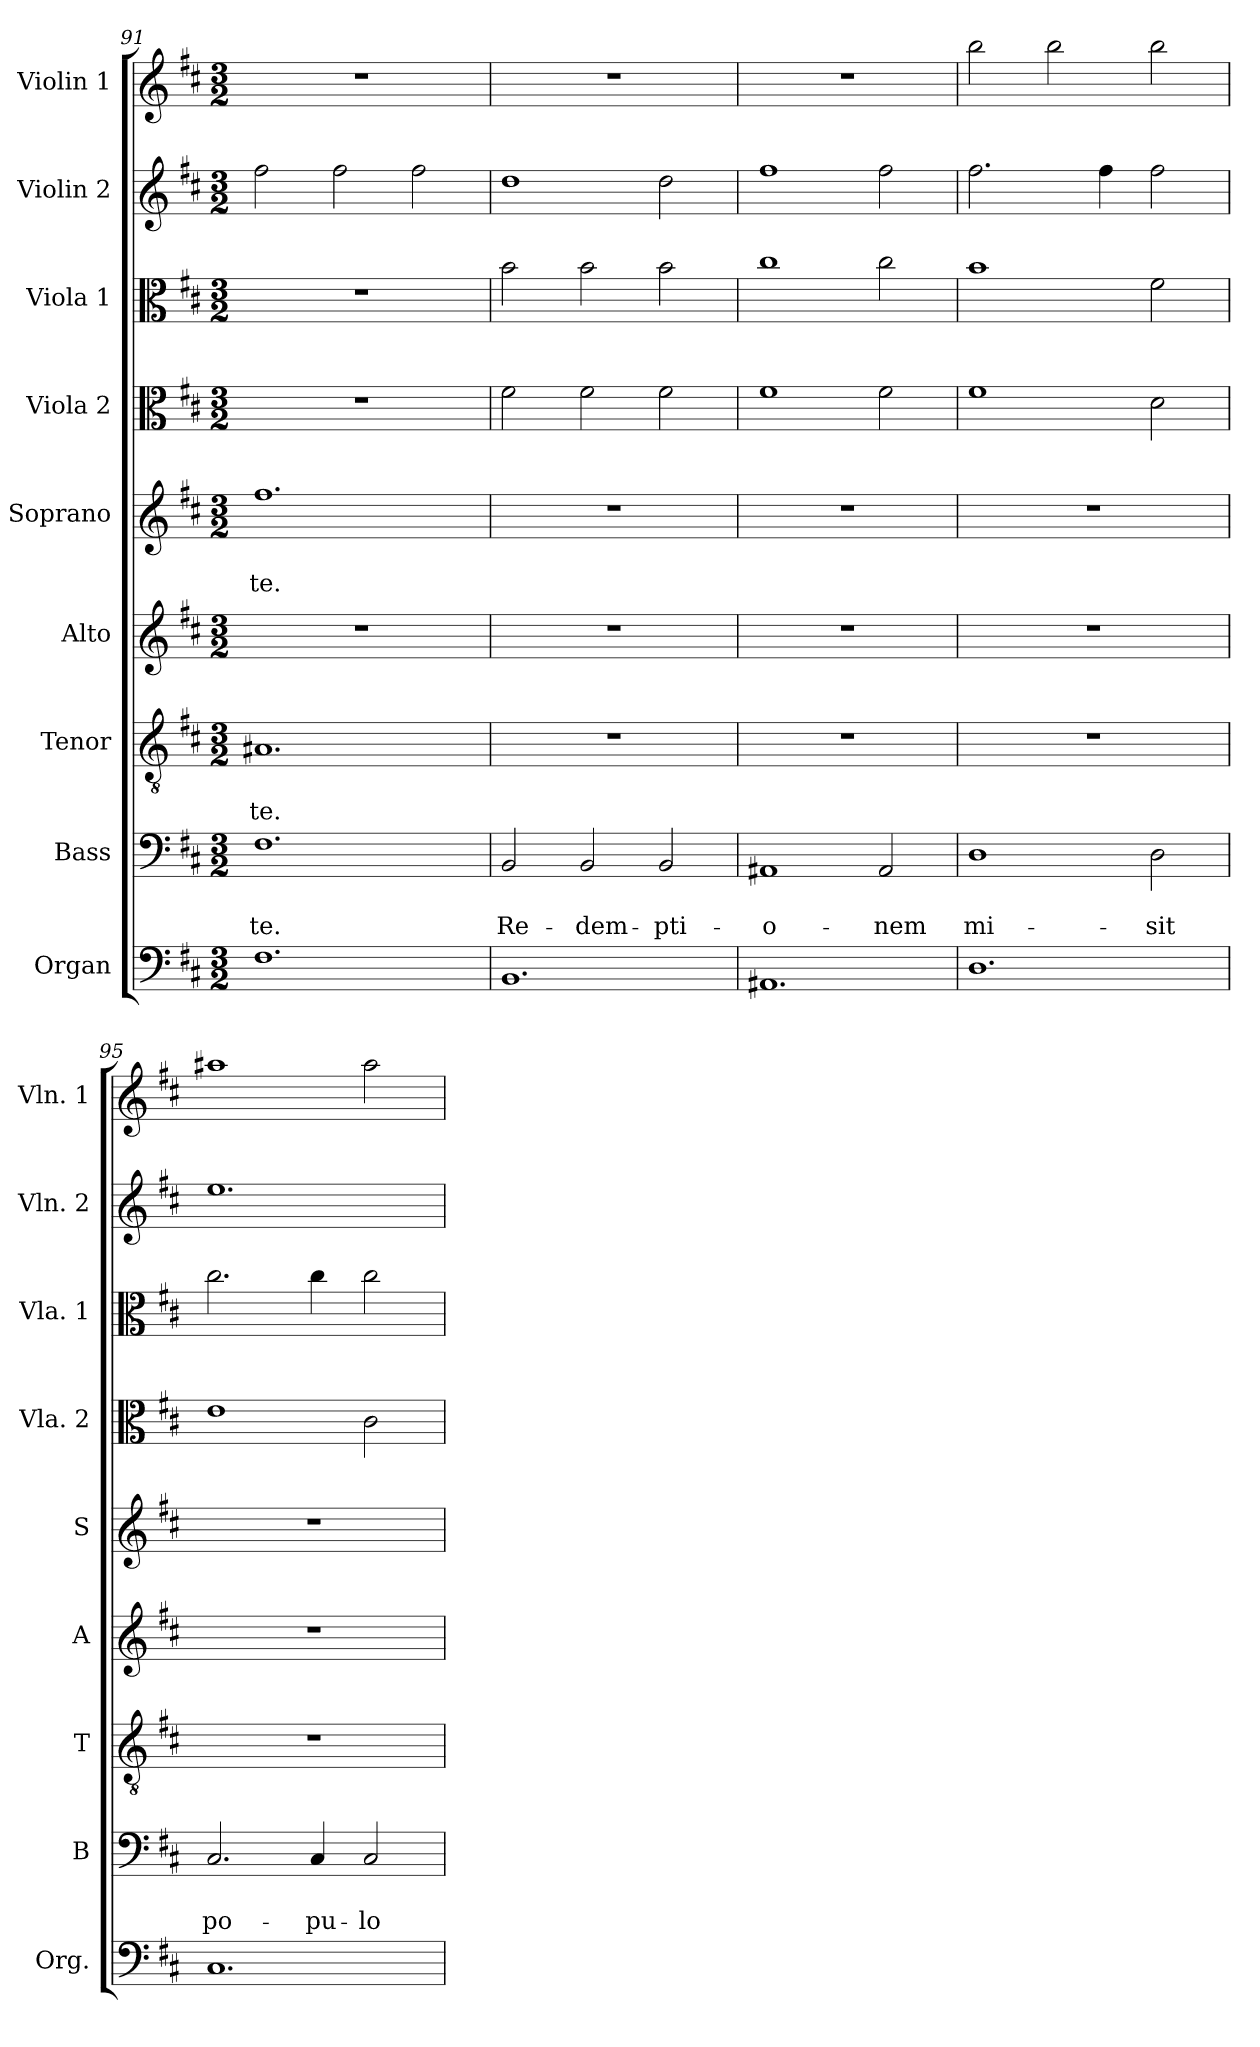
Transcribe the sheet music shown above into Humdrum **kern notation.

**kern	**kern	**text	**text	**kern	**text	**text	**kern	**kern	**text	**text	**kern	**kern	**kern	**kern
*part9	*part8	*part8	*part8	*part7	*part7	*part7	*part6	*part5	*part5	*part5	*part4	*part3	*part2	*part1
*staff9	*staff8	*staff8	*staff8	*staff7	*staff7	*staff7	*staff6	*staff5	*staff5	*staff5	*staff4	*staff3	*staff2	*staff1
*I"Organ	*I"Bass	*	*	*I"Tenor	*	*	*I"Alto	*I"Soprano	*	*	*I"Viola 2	*I"Viola 1	*I"Violin 2	*I"Violin 1
*I'Org.	*I'B	*	*	*I'T	*	*	*I'A	*I'S	*	*	*I'Vla. 2	*I'Vla. 1	*I'Vln. 2	*I'Vln. 1
*clefF4	*clefF4	*	*	*clefGv2	*	*	*clefG2	*clefG2	*	*	*clefC3	*clefC3	*clefG2	*clefG2
*k[f#c#]	*k[f#c#]	*	*	*k[f#c#]	*	*	*k[f#c#]	*k[f#c#]	*	*	*k[f#c#]	*k[f#c#]	*k[f#c#]	*k[f#c#]
*D:	*D:	*	*	*D:	*	*	*D:	*D:	*	*	*D:	*D:	*D:	*D:
*M3/2	*M3/2	*	*	*M3/2	*	*	*M3/2	*M3/2	*	*	*M3/2	*M3/2	*M3/2	*M3/2
=91	=91	=91	=91	=91	=91	=91	=91	=91	=91	=91	=91	=91	=91	=91
!	!	!	!LO:LY:b	!	!	!LO:LY:b	!	!	!	!LO:LY:b	!	!	!	!
1.F#	1.F#	.	-te.	1.A#X	.	-te.	1.r	1.ff#	.	-te.	1.r	1.r	2ff#\	1.r
.	.	.	.	.	.	.	.	.	.	.	.	.	2ff#\	.
.	.	.	.	.	.	.	.	.	.	.	.	.	2ff#\	.
!!LO:PB:g=z
=92	=92	=92	=92	=92	=92	=92	=92	=92	=92	=92	=92	=92	=92	=92
!	!	!	!LO:LY:b	!	!	!	!	!	!	!	!	!	!	!
1.BB	2BB/	.	Re-	1.r	.	.	1.r	1.r	.	.	2f#\	2b\	1dd	1.r
!	!	!	!LO:LY:b	!	!	!	!	!	!	!	!	!	!	!
.	2BB/	.	-dem-	.	.	.	.	.	.	.	2f#\	2b\	.	.
!	!	!	!LO:LY:b	!	!	!	!	!	!	!	!	!	!	!
.	2BB/	.	-pti-	.	.	.	.	.	.	.	2f#\	2b\	2dd\	.
=93	=93	=93	=93	=93	=93	=93	=93	=93	=93	=93	=93	=93	=93	=93
!	!	!	!LO:LY:b	!	!	!	!	!	!	!	!	!	!	!
1.AA#X	1AA#X	.	-o-	1.r	.	.	1.r	1.r	.	.	1f#	1cc#	1ff#	1.r
!	!	!	!LO:LY:b	!	!	!	!	!	!	!	!	!	!	!
.	2AA#/	.	-nem	.	.	.	.	.	.	.	2f#\	2cc#\	2ff#\	.
=94	=94	=94	=94	=94	=94	=94	=94	=94	=94	=94	=94	=94	=94	=94
!	!	!	!LO:LY:b	!	!	!	!	!	!	!	!	!	!	!
1.D	1D	.	mi-	1.r	.	.	1.r	1.r	.	.	1f#	1b	2.ff#\	2bb\
.	.	.	.	.	.	.	.	.	.	.	.	.	.	2bb\
.	.	.	.	.	.	.	.	.	.	.	.	.	4ff#\	.
!	!	!	!LO:LY:b	!	!	!	!	!	!	!	!	!	!	!
.	2D\	.	-sit	.	.	.	.	.	.	.	2d\	2f#\	2ff#\	2bb\
=95	=95	=95	=95	=95	=95	=95	=95	=95	=95	=95	=95	=95	=95	=95
!	!	!	!LO:LY:b	!	!	!	!	!	!	!	!	!	!	!
1.C#	2.C#/	.	po-	1.r	.	.	1.r	1.r	.	.	1e	2.cc#\	1.ee	1aa#X
!	!	!	!LO:LY:b	!	!	!	!	!	!	!	!	!	!	!
.	4C#/	.	-pu-	.	.	.	.	.	.	.	.	4cc#\	.	.
!	!	!	!LO:LY:b	!	!	!	!	!	!	!	!	!	!	!
.	2C#/	.	-lo	.	.	.	.	.	.	.	2c#\	2cc#\	.	2aa#\
=	=	=	=	=	=	=	=	=	=	=	=	=	=	=
*-	*-	*-	*-	*-	*-	*-	*-	*-	*-	*-	*-	*-	*-	*-
